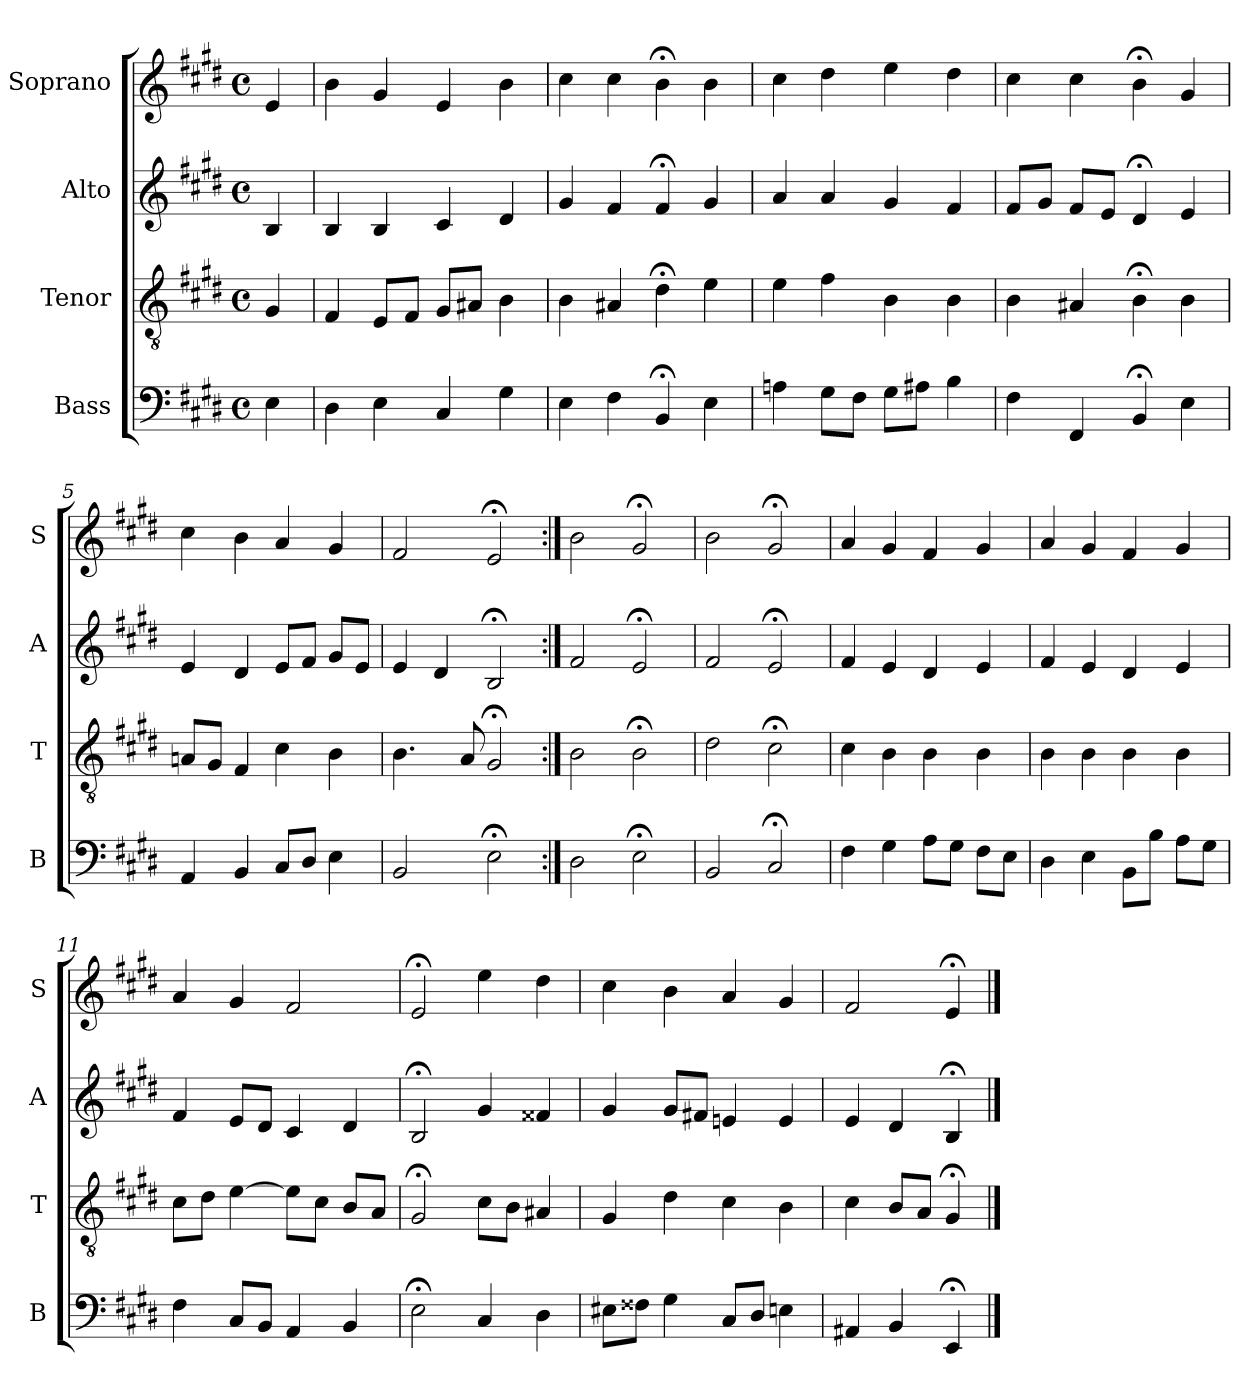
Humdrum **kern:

**kern	**kern	**kern	**kern
*part4	*part3	*part2	*part1
*staff4	*staff3	*staff2	*staff1
*I"Bass	*I"Tenor	*I"Alto	*I"Soprano
*I'B	*I'T	*I'A	*I'S
*clefF4	*clefGv2	*clefG2	*clefG2
*k[f#c#g#d#]	*k[f#c#g#d#]	*k[f#c#g#d#]	*k[f#c#g#d#]
*E:	*E:	*E:	*E:
*M4/4	*M4/4	*M4/4	*M4/4
*met(c)	*met(c)	*met(c)	*met(c)
*MM100	*MM100	*MM100	*MM100
=	=	=	=
4E	4G#	4B	4e
=1	=1	=1	=1
4D#	4F#	4B	4b
4E	8EL	4B	4g#
.	8F#J	.	.
4C#	8G#L	4c#	4e
.	8A#XJ	.	.
4G#	4B	4d#	4b
=2	=2	=2	=2
4E	4B	4g#	4cc#
4F#	4A#X	4f#	4cc#
4BB;<	4d#;<	4f#;<	4b;<
4E	4e	4g#	4b
=3	=3	=3	=3
4An	4e	4a	4cc#
8G#L	4f#	4a	4dd#
8F#J	.	.	.
8G#L	4B	4g#	4ee
8A#XJ	.	.	.
4B	4B	4f#	4dd#
=4	=4	=4	=4
4F#	4B	8f#L	4cc#
.	.	8g#J	.
4FF#	4A#X	8f#L	4cc#
.	.	8eJ	.
4BB;<	4B;<	4d#;<	4b;<
4E	4B	4e	4g#
=5	=5	=5	=5
4AA	8AnL	4e	4cc#
.	8G#J	.	.
4BB	4F#	4d#	4b
8C#L	4c#	8eL	4a
8D#J	.	8f#J	.
4E	4B	8g#L	4g#
.	.	8eJ	.
=6	=6	=6	=6
2BB	4.B	4e	2f#
.	.	4d#	.
.	8A	.	.
2E;<	2G#;<i	2B;<i	2e;<
=7:|!	=7:|!	=7:|!	=7:|!
2D#	2Bi	2f#i	2b
2E;<	2B;<	2e;<	2g#;<
=8	=8	=8	=8
2BB	2d#	2f#	2b
2C#;<	2c#;<	2e;<	2g#;<
=9	=9	=9	=9
4F#	4c#	4f#	4a
4G#	4B	4e	4g#
8AL	4B	4d#	4f#
8G#J	.	.	.
8F#L	4B	4e	4g#
8EJ	.	.	.
=10	=10	=10	=10
4D#	4B	4f#	4a
4E	4B	4e	4g#
8BBL	4B	4d#	4f#
8BJ	.	.	.
8AL	4B	4e	4g#
8G#J	.	.	.
=11	=11	=11	=11
4F#	8c#L	4f#	4a
.	8d#J	.	.
8C#L	[4e	8eL	4g#
8BBJ	.	8d#J	.
4AA	8eL]	4c#	2f#
.	8c#J	.	.
4BB	8BL	4d#	.
.	8AJ	.	.
=12	=12	=12	=12
2E;<	2G#;<i	2B;<i	2e;<
4C#	8c#iL	4g#i	4ee
.	8BJ	.	.
4D#	4A#X	4f##X	4dd#
=13	=13	=13	=13
8E#XL	4G#i	4g#	4cc#
8F##XiJ	.	.	.
4G#i	4d#i	8g#L	4b
.	.	8f#XJ	.
8C#L	4c#	4en	4a
8D#J	.	.	.
4En	4B	4e	4g#
=14	=14	=14	=14
4AA#X	4c#	4e	2f#
4BB	8BL	4d#	.
.	8AJ	.	.
4EE;<	4G#;<	4B;<	4e;<
==	==	==	==
*-	*-	*-	*-
